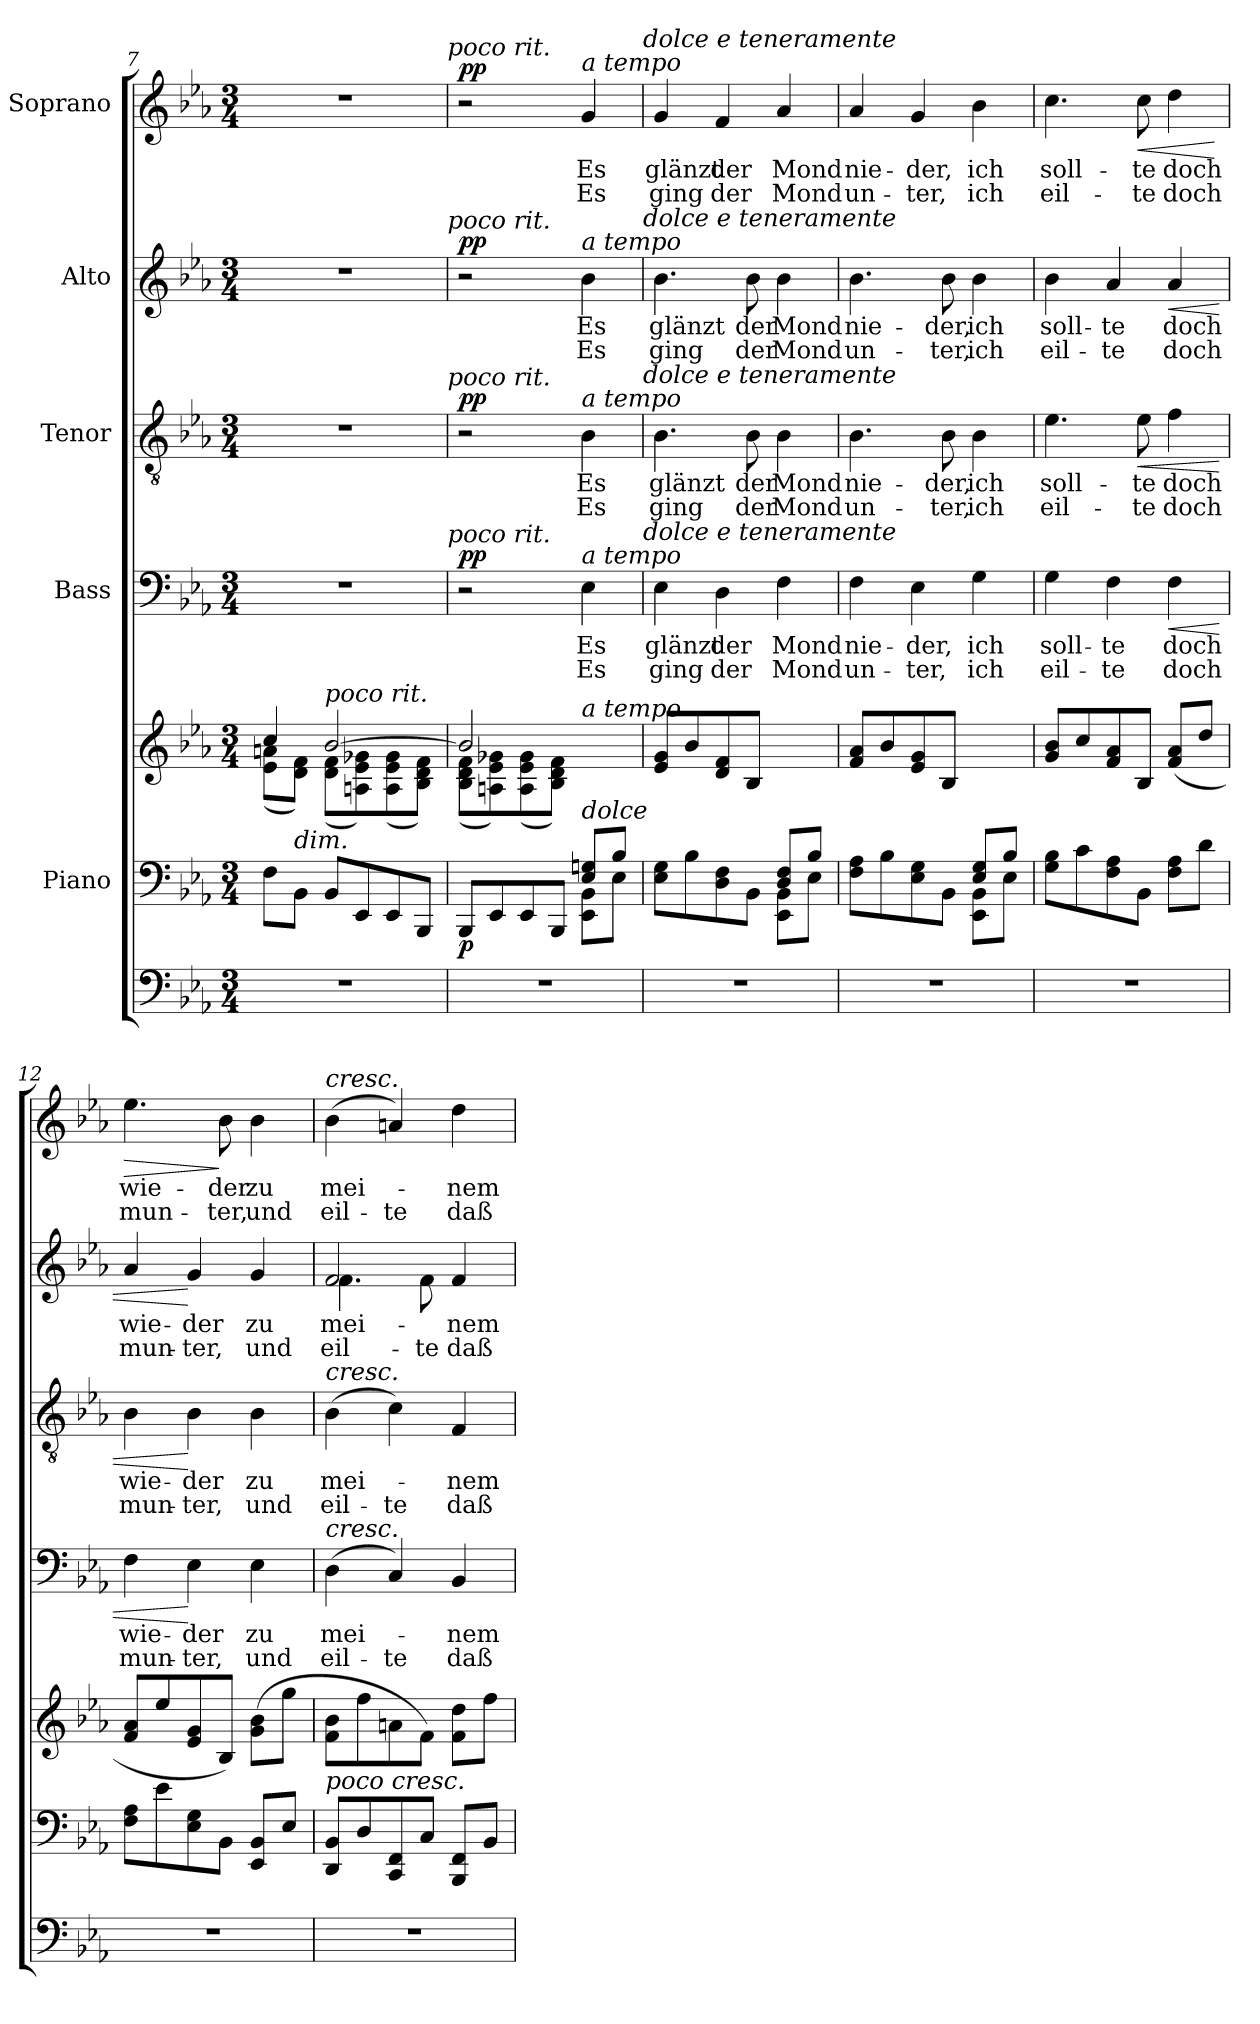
**kern	**kern	**kern	**dynam	**kern	**text	**text	**dynam	**kern	**text	**text	**dynam	**kern	**text	**text	**dynam	**kern	**text	**text	**dynam
*part6	*part5	*part5	*part5	*part4	*part4	*part4	*part4	*part3	*part3	*part3	*part3	*part2	*part2	*part2	*part2	*part1	*part1	*part1	*part1
*staff7	*staff6	*staff5	*staff5/6	*staff4	*staff4	*staff4	*staff4	*staff3	*staff3	*staff3	*staff3	*staff2	*staff2	*staff2	*staff2	*staff1	*staff1	*staff1	*staff1
*	*I"Piano	*	*	*I"Bass	*	*	*	*I"Tenor	*	*	*	*I"Alto	*	*	*	*I"Soprano	*	*	*
*clefF4	*clefF4	*clefG2	*	*clefF4	*	*	*	*clefGv2	*	*	*	*clefG2	*	*	*	*clefG2	*	*	*
*k[b-e-a-]	*k[b-e-a-]	*k[b-e-a-]	*	*k[b-e-a-]	*	*	*	*k[b-e-a-]	*	*	*	*k[b-e-a-]	*	*	*	*k[b-e-a-]	*	*	*
*E-:	*E-:	*E-:	*	*E-:	*	*	*	*E-:	*	*	*	*E-:	*	*	*	*E-:	*	*	*
*M3/4	*M3/4	*M3/4	*	*M3/4	*	*	*	*M3/4	*	*	*	*M3/4	*	*	*	*M3/4	*	*	*
=7	=7	=7	=7	=7	=7	=7	=7	=7	=7	=7	=7	=7	=7	=7	=7	=7	=7	=7	=7
*	*	*^	*	*	*	*	*	*	*	*	*	*	*	*	*	*	*	*	*
2.r	8F\L	4cc/	(<8e-\ 8an\L	.	2.r	.	.	.	2.r	.	.	.	2.r	.	.	.	2.r	.	.	.
!	!LO:TX:a:i:t=dim.	!	!	!	!	!	!	!	!	!	!	!	!	!	!	!	!	!	!	!
.	8BB-\J	.	8d\ 8f\J)	.	.	.	.	.	.	.	.	.	.	.	.	.	.	.	.	.
!	!	!LO:TX:a:i:t=poco rit.	!	!	!	!	!	!	!	!	!	!	!	!	!	!	!	!	!	!
.	8BB-/L	[2b-/	(<8d\ 8f\L	.	.	.	.	.	.	.	.	.	.	.	.	.	.	.	.	.
.	8EE-/	.	8An\ 8e-\ 8g-X\)	.	.	.	.	.	.	.	.	.	.	.	.	.	.	.	.	.
.	8EE-/	.	(<8A\ 8e-\ 8g-\	.	.	.	.	.	.	.	.	.	.	.	.	.	.	.	.	.
.	8BBB-/J	.	8B-\ 8d\ 8f\J)	.	.	.	.	.	.	.	.	.	.	.	.	.	.	.	.	.
!	!	!	!	!	!	!	!	!	!	!	!	!	!	!	!	!	!LO:TX:a:i:t=poco rit.	!	!	!
!	!	!	!	!	!	!	!	!	!	!	!	!	!LO:TX:a:i:t=poco rit.	!	!	!	!	!	!	!
!	!	!	!	!	!	!	!	!	!LO:TX:a:i:t=poco rit.	!	!	!	!	!	!	!	!	!	!	!
!	!	!	!	!	!LO:TX:a:i:t=poco rit.	!	!	!	!	!	!	!	!	!	!	!	!	!	!	!
=8	=8	=8	=8	=8	=8	=8	=8	=8	=8	=8	=8	=8	=8	=8	=8	=8	=8	=8	=8	=8
*	*^	*	*	*	*	*	*	*	*	*	*	*	*	*	*	*	*	*	*	*
!	!	!	!	!	!LO:DY:b=2	!	!	!	!LO:DY:b	!	!	!	!LO:DY:b	!	!	!	!LO:DY:b	!	!	!	!LO:DY:b
2.r	2ryy	8BBB-/L	2b-/]	(<8B-\ 8d\ 8f\L	p	2r	.	.	pp	2r	.	.	pp	2r	.	.	pp	2r	.	.	pp
.	.	8EE-/	.	8An\ 8e-\ 8g-X\)	.	.	.	.	.	.	.	.	.	.	.	.	.	.	.	.	.
.	.	8EE-/	.	(<8A\ 8e-\ 8g-\	.	.	.	.	.	.	.	.	.	.	.	.	.	.	.	.	.
.	.	8BBB-/J	.	8B-\ 8d\ 8f\J)	.	.	.	.	.	.	.	.	.	.	.	.	.	.	.	.	.
!	!	!	!	!	!	!	!	!	!	!	!	!	!	!	!	!	!	!LO:TX:a:i:t=a tempo	!	!	!
!	!	!	!	!	!	!	!	!	!	!	!	!	!	!LO:TX:a:i:t=a tempo	!	!	!	!	!	!	!
!	!	!	!	!	!	!	!	!	!	!LO:TX:a:i:t=a tempo	!	!	!	!	!	!	!	!	!	!	!
!	!	!	!	!	!	!LO:TX:a:i:t=a tempo	!	!	!	!	!	!	!	!	!	!	!	!	!	!	!
!	!	!	!LO:TX:a:i:t=a tempo	!	!	!	!	!	!	!	!	!	!	!	!	!	!	!	!	!	!
!	!LO:TX:a:i:t=dolce	!	!	!	!	!	!	!	!	!	!	!	!	!	!	!	!	!	!	!	!
!	!	!	!	!	!	!	!LO:LY:b	!LO:LY:b	!	!	!LO:LY:b	!LO:LY:b	!	!	!LO:LY:b	!LO:LY:b	!	!	!LO:LY:b	!LO:LY:b	!
.	(<8E-/ 8Gn/L	8EE-\ 8BB-\L	4ryy	4ryy	.	4E-\	Es	Es	.	4B-\	Es	Es	.	4b-\	Es	Es	.	4g/	Es	Es	.
.	8B-/J	8E-\J	.	.	.	.	.	.	.	.	.	.	.	.	.	.	.	.	.	.	.
*	*	*	*v	*v	*	*	*	*	*	*	*	*	*	*	*	*	*	*	*	*	*
!	!	!	!	!	!	!	!	!	!	!	!	!	!	!	!	!	!LO:TX:a:i:t=dolce e teneramente	!	!	!
!	!	!	!	!	!	!	!	!	!	!	!	!	!LO:TX:a:i:t=dolce e teneramente	!	!	!	!	!	!	!
!	!	!	!	!	!	!	!	!	!LO:TX:a:i:t=dolce e teneramente	!	!	!	!	!	!	!	!	!	!	!
!	!	!	!	!	!LO:TX:a:i:t=dolce e teneramente	!	!	!	!	!	!	!	!	!	!	!	!	!	!	!
=9	=9	=9	=9	=9	=9	=9	=9	=9	=9	=9	=9	=9	=9	=9	=9	=9	=9	=9	=9	=9
!	!	!	!	!	!	!LO:LY:b	!LO:LY:b	!	!	!LO:LY:b	!LO:LY:b	!	!	!LO:LY:b	!LO:LY:b	!	!	!LO:LY:b	!LO:LY:b	!
2.r	2ryy	8E-\ 8G\L	8e-/ 8g/L	.	4E-\	glänzt	ging	.	4.B-\	glänzt	ging	.	4.b-\	glänzt	ging	.	4g/	glänzt	ging	.
.	.	8B-\	8b-/	.	.	.	.	.	.	.	.	.	.	.	.	.	.	.	.	.
!	!	!	!	!	!	!LO:LY:b	!LO:LY:b	!	!	!	!	!	!	!	!	!	!	!LO:LY:b	!LO:LY:b	!
.	.	8D\ 8F\	8d/ 8f/	.	4D\	der	der	.	.	.	.	.	.	.	.	.	4f/	der	der	.
!	!	!	!	!	!	!	!	!	!	!LO:LY:b	!LO:LY:b	!	!	!LO:LY:b	!LO:LY:b	!	!	!	!	!
.	.	8BB-\J	8B-/J)	.	.	.	.	.	8B-\	der	der	.	8b-\	der	der	.	.	.	.	.
!	!	!	!	!	!	!LO:LY:b	!LO:LY:b	!	!	!LO:LY:b	!LO:LY:b	!	!	!LO:LY:b	!LO:LY:b	!	!	!LO:LY:b	!LO:LY:b	!
.	(<8D/ 8F/L	8EE-\ 8BB-\L	4ryy	.	4F\	Mond	Mond	.	4B-\	Mond	Mond	.	4b-\	Mond	Mond	.	4a-/	Mond	Mond	.
.	8B-/J	8E-\J	.	.	.	.	.	.	.	.	.	.	.	.	.	.	.	.	.	.
!!LO:PB:g=z
=10	=10	=10	=10	=10	=10	=10	=10	=10	=10	=10	=10	=10	=10	=10	=10	=10	=10	=10	=10	=10
!	!	!	!	!	!	!LO:LY:b	!LO:LY:b	!	!	!LO:LY:b	!LO:LY:b	!	!	!LO:LY:b	!LO:LY:b	!	!	!LO:LY:b	!LO:LY:b	!
2.r	2ryy	8F\ 8A-\L	8f/ 8a-/L	.	4F\	nie-	un-	.	4.B-\	nie-	un-	.	4.b-\	nie-	un-	.	4a-/	nie-	un-	.
.	.	8B-\	8b-/	.	.	.	.	.	.	.	.	.	.	.	.	.	.	.	.	.
!	!	!	!	!	!	!LO:LY:b	!LO:LY:b	!	!	!	!	!	!	!	!	!	!	!LO:LY:b	!LO:LY:b	!
.	.	8E-\ 8G\	8e-/ 8g/	.	4E-\	-der,	-ter,	.	.	.	.	.	.	.	.	.	4g/	-der,	-ter,	.
!	!	!	!	!	!	!	!	!	!	!LO:LY:b	!LO:LY:b	!	!	!LO:LY:b	!LO:LY:b	!	!	!	!	!
.	.	8BB-\J	8B-/J)	.	.	.	.	.	8B-\	-der,	-ter,	.	8b-\	-der,	-ter,	.	.	.	.	.
!	!	!	!	!	!	!LO:LY:b	!LO:LY:b	!	!	!LO:LY:b	!LO:LY:b	!	!	!LO:LY:b	!LO:LY:b	!	!	!LO:LY:b	!LO:LY:b	!
.	(<8E-/ 8G/L	8EE-\ 8BB-\L	4ryy	.	4G\	ich	ich	.	4B-\	ich	ich	.	4b-\	ich	ich	.	4b-\	ich	ich	.
.	8B-/J	8E-\J	.	.	.	.	.	.	.	.	.	.	.	.	.	.	.	.	.	.
=11	=11	=11	=11	=11	=11	=11	=11	=11	=11	=11	=11	=11	=11	=11	=11	=11	=11	=11	=11	=11
!	!	!	!	!	!	!LO:LY:b	!LO:LY:b	!	!	!LO:LY:b	!LO:LY:b	!	!	!LO:LY:b	!LO:LY:b	!	!	!LO:LY:b	!LO:LY:b	!
*	*v	*v	*	*	*	*	*	*	*	*	*	*	*	*	*	*	*	*	*	*
2.r	8G\ 8B-\L	8g/ 8b-/L	.	4G\	soll-	eil-	.	4.e-\	soll-	eil-	.	4b-\	soll-	eil-	.	4.cc\	soll-	eil-	.
.	8c\	8cc/	.	.	.	.	.	.	.	.	.	.	.	.	.	.	.	.	.
!	!	!	!	!	!LO:LY:b	!LO:LY:b	!	!	!	!	!	!	!LO:LY:b	!LO:LY:b	!	!	!	!	!
.	8F\ 8A-\	8f/ 8a-/	.	4F\	-te	-te	.	.	.	.	.	4a-/	-te	-te	.	.	.	.	.
!	!	!	!	!	!	!	!	!	!LO:LY:b	!LO:LY:b	!LO:HP:b	!	!	!	!	!	!LO:LY:b	!LO:LY:b	!LO:HP:b
.	8BB-\J	8B-/J)	.	.	.	.	.	8e-\	-te	-te	<	.	.	.	.	8cc\	-te	-te	<
!	!	!	!	!	!LO:LY:b	!LO:LY:b	!LO:HP:b	!	!LO:LY:b	!LO:LY:b	!	!	!LO:LY:b	!LO:LY:b	!LO:HP:b	!	!LO:LY:b	!LO:LY:b	!
.	8F\ 8A-\L	(<8f/ 8a-/L	.	4F\	doch	doch	<	4f\	doch	doch	.	4a-/	doch	doch	<	4dd\	doch	doch	.
.	8d\J	8dd/J	.	.	.	.	.	.	.	.	.	.	.	.	.	.	.	.	.
.	.	.	.	.	.	.	.	.	.	.	.	.	.	.	.	.	.	.	[
=12	=12	=12	=12	=12	=12	=12	=12	=12	=12	=12	=12	=12	=12	=12	=12	=12	=12	=12	=12
!	!	!	!	!	!LO:LY:b	!LO:LY:b	!	!	!LO:LY:b	!LO:LY:b	!	!	!LO:LY:b	!LO:LY:b	!	!	!LO:LY:b	!LO:LY:b	!LO:HP:b
2.r	8F\ 8A-\L	8f/ 8a-/L	.	4F\	wie-	mun-	.	4B-\	wie-	mun-	.	4a-/	wie-	mun-	.	4.ee-\	wie-	mun-	>
.	8e-\	8ee-/	.	.	.	.	.	.	.	.	.	.	.	.	.	.	.	.	.
!	!	!	!	!	!LO:LY:b	!LO:LY:b	!	!	!LO:LY:b	!LO:LY:b	!	!	!LO:LY:b	!LO:LY:b	!	!	!	!	!
.	8E-\ 8G\	8e-/ 8g/	.	4E-\	-der	-ter,	[	4B-\	-der	-ter,	[	4g/	-der	-ter,	[	.	.	.	.
!	!	!	!	!	!	!	!	!	!	!	!	!	!	!	!	!	!LO:LY:b	!LO:LY:b	!
.	8BB-\J	8B-/J)	.	.	.	.	.	.	.	.	.	.	.	.	.	8b-\	-der	-ter,	]
!	!	!	!	!	!LO:LY:b	!LO:LY:b	!	!	!LO:LY:b	!LO:LY:b	!	!	!LO:LY:b	!LO:LY:b	!	!	!LO:LY:b	!LO:LY:b	!
.	8EE-/ 8BB-/L	(>8g\ 8b-\L	.	4E-\	zu	und	.	4B-\	zu	und	.	4g/	zu	und	.	4b-\	zu	und	.
.	8E-/J	8gg\J	.	.	.	.	.	.	.	.	.	.	.	.	.	.	.	.	.
=13	=13	=13	=13	=13	=13	=13	=13	=13	=13	=13	=13	=13	=13	=13	=13	=13	=13	=13	=13
!	!	!	!	!	!	!	!	!	!	!	!	!	!	!	!	!LO:TX:a:i:t=cresc.	!	!	!
!	!	!	!	!	!	!	!	!	!	!	!	!LO:TX:a:i:t=cresc.	!	!	!	!	!	!	!
!	!	!	!	!	!	!	!	!LO:TX:a:i:t=cresc.	!	!	!	!	!	!	!	!	!	!	!
!	!	!	!	!LO:TX:a:i:t=cresc.	!	!	!	!	!	!	!	!	!	!	!	!	!	!	!
!	!LO:TX:a:i:t=poco cresc.	!	!	!	!	!	!	!	!	!	!	!	!	!	!	!	!	!	!
!	!	!	!	!	!LO:LY:b	!LO:LY:b	!	!	!LO:LY:b	!LO:LY:b	!	!	!LO:LY:b	!LO:LY:b	!	!	!LO:LY:b	!LO:LY:b	!
*	*	*	*	*	*	*	*	*	*	*	*	*^	*	*	*	*	*	*	*
2.r	8DD/ 8BB-/L	8f\ 8b-\L	.	(>4D\	mei-	eil-	.	(>4B-\	mei-	eil-	.	2f/	4.f\	mei-	eil-	.	(>4b-\	mei-	eil-	.
.	8D/	8ff\	.	.	.	.	.	.	.	.	.	.	.	.	.	.	.	.	.	.
!	!	!	!	!	!	!LO:LY:b	!	!	!	!LO:LY:b	!	!	!	!	!	!	!	!	!LO:LY:b	!
.	8CC/ 8FF/	8an\	.	4C/)	.	-te	.	4c\)	.	-te	.	.	.	.	.	.	4an/)	.	-te	.
!	!	!	!	!	!	!	!	!	!	!	!	!	!	!	!LO:LY:b	!	!	!	!	!
.	8C/J	8f\J)	.	.	.	.	.	.	.	.	.	.	8f\	.	-te	.	.	.	.	.
!	!	!	!	!	!LO:LY:b	!LO:LY:b	!	!	!LO:LY:b	!LO:LY:b	!	!	!	!LO:LY:b	!LO:LY:b	!	!	!LO:LY:b	!LO:LY:b	!
.	8BBB-/ 8FF/L	8f\ 8dd\L	.	4BB-/	-nem	daß	.	4F/	-nem	daß	.	4f/	4ryy	-nem	daß	.	4dd\	-nem	daß	.
.	8BB-/J	8ff\J	.	.	.	.	.	.	.	.	.	.	.	.	.	.	.	.	.	.
*	*	*	*	*	*	*	*	*	*	*	*	*v	*v	*	*	*	*	*	*	*
=	=	=	=	=	=	=	=	=	=	=	=	=	=	=	=	=	=	=	=
*-	*-	*-	*-	*-	*-	*-	*-	*-	*-	*-	*-	*-	*-	*-	*-	*-	*-	*-	*-
